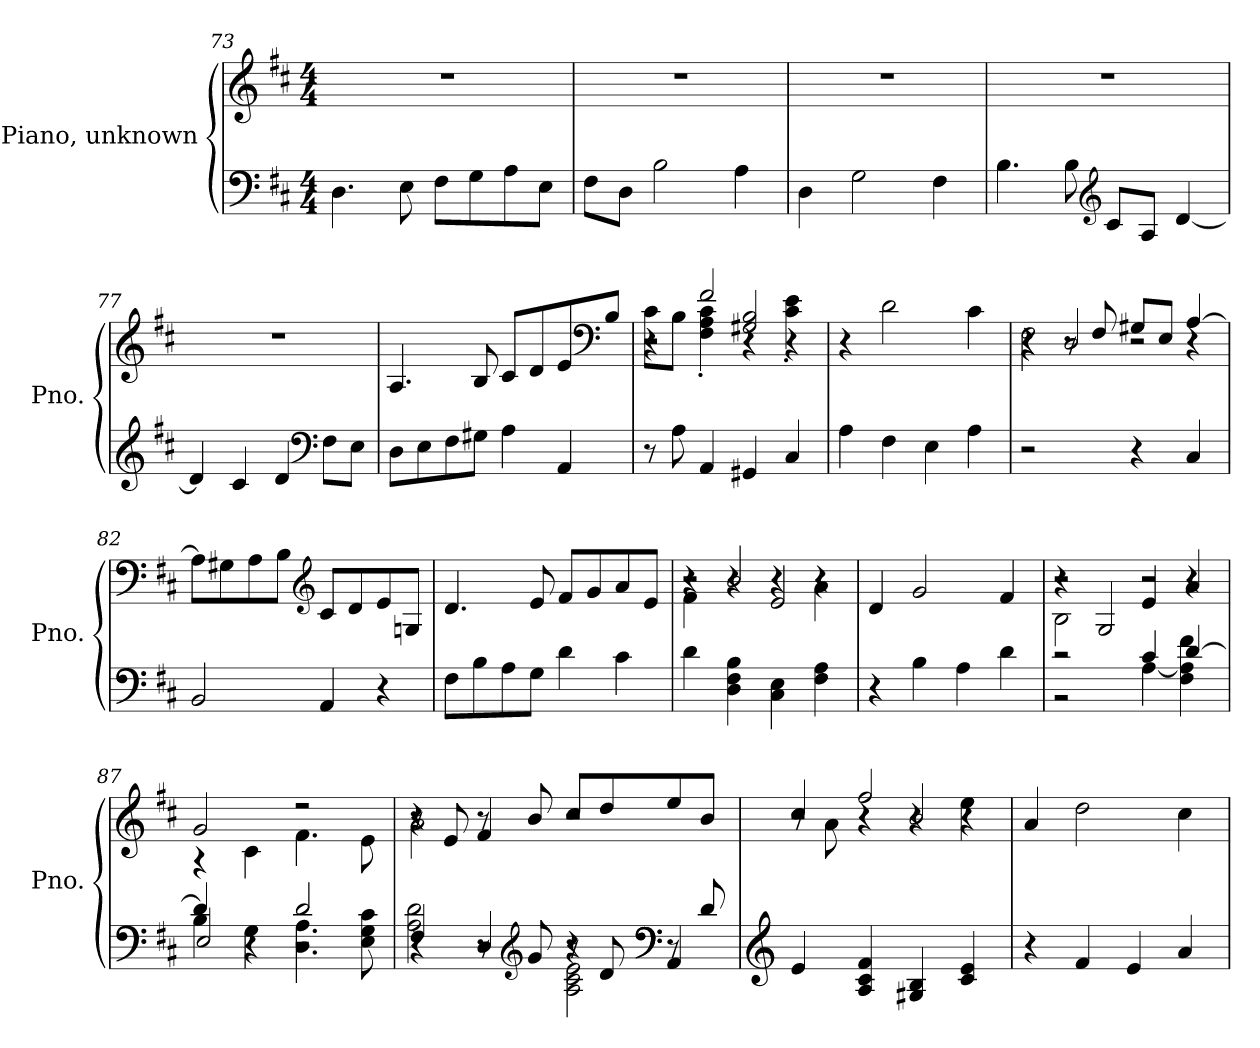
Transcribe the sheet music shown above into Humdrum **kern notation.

**kern	**kern
*part1	*part1
*staff2	*staff1
*I"Piano, unknown	*
*I'Pno.	*
*clefF4	*clefG2
*k[f#c#]	*k[f#c#]
*M4/4	*M4/4
=73	=73
4.D\	1r
8E\	.
8F#\L	.
8G\	.
8A\	.
8E\J	.
=74	=74
8F#\L	1r
8D\J	.
2B\	.
4A\	.
!!LO:LB:g=z
=75	=75
4D\	1r
2G\	.
4F#\	.
=76	=76
4.B\	1r
8B\	.
*clefG2	*
8c#/L	.
8A/J	.
[4d/	.
=77	=77
4d/]	1r
4c#/	.
4d/	.
*clefF4	*
8F#\L	.
8E\J	.
=78	=78
8D\L	4.A/
8E\	.
8F#\	.
8G#X\J	8B/
4A\	8c#/L
.	8d/
4AA/	8e/
*	*clefF4
.	8B/J
=79	=79
*	*^
*	*	*^
8r	4r	8c#\L	2r
8A\	.	8B\J	.
4AA/	2f#/	4F#\' 4A\' 4c#\'	.
4GG#X/	.	4r	2G#X/ 2B/
4C#/	4r	4c#\' 4e\'	.
*	*v	*v	*v
=80	=80
4A\	4r
4F#\	2d\
4E\	.
4A\	4c#\
!!LO:LB:g=z
=81	=81
*	*^
*	*	*^
2r	4r	2F#\	4r
.	8r	.	2D/
.	8F#/	.	.
4r	8G#X/L	2r	.
.	8E/J	.	.
4C#/	[4A/	.	4r
*	*v	*v	*v
=82	=82
2BB/	8A\L]
.	8G#X\
.	8A\
.	8B\J
*	*clefG2
4AA/	8c#/L
.	8d/
4r	8e/
.	8Gn/J
=83	=83
8F#\L	4.d/
8B\	.
8A\	.
8G\J	8e/
4d\	8f#/L
.	8g/
4c#\	8a/
.	8e/J
=84	=84
*	*^
*	*	*^
4d\	4r	4f#\	2r
4D\ 4F#\ 4B\	2b/	4r	.
4C#\ 4E\	.	4r	2e/
4F#\ 4A\	4r	4a\	.
*	*v	*v	*v
=85	=85
4r	4d/
4B\	2g/
4A\	.
4d\	4f#/
!!LO:LB:g=z
=86	=86
*^	*^
*	*	*	*^
2r	2r	2r	2B\	4r
.	.	.	.	2G/
4c#/	[4A\	4e/	2r	.
[4d/	4F#\ 4A\] 4f#\	4a/	.	4r
*	*	*	*v	*v
=87	=87	=87	=87
*	*^	*	*
4d/]	4B\	2E/	2g/	4r
4r	4G\	.	.	4c#\
2d/	4.D\ 4.A\	2r	2r	4.f#\
.	8E\ 8G\ 8c#\	.	.	8e\
=88	=88	=88	=88	=88
*	*	*	*	*^
4F#/	2A\ 2d\	4r	8r	2a\	4r
.	.	.	8e/	.	.
8r	.	4D/	8r	.	4f#/
*clefG2	*	*	*	*	*
8g/	.	.	8b/	.	.
8r	2A\ 2c#\ 2e\	4r	8cc#/L	2r	2r
8d/	.	.	8dd/	.	.
*clefF4	*	*	*	*	*
8r	.	4AA/	8ee/	.	.
8d/	.	.	8b/J	.	.
*v	*v	*v	*	*	*
=89	=89	=89	=89
*clefG2	*	*	*
4e/	4cc#/	8r	2r
.	.	8a\	.
4A/ 4c#/ 4f#/	2ff#/	4r	.
4G#X/ 4B/	.	4r	2b/
4c#/ 4e/	4r	4ee\	.
*	*v	*v	*v
=90	=90
4r	4a/
4f#/	2dd\
4e/	.
4a/	4cc#\
=	=
*-	*-
